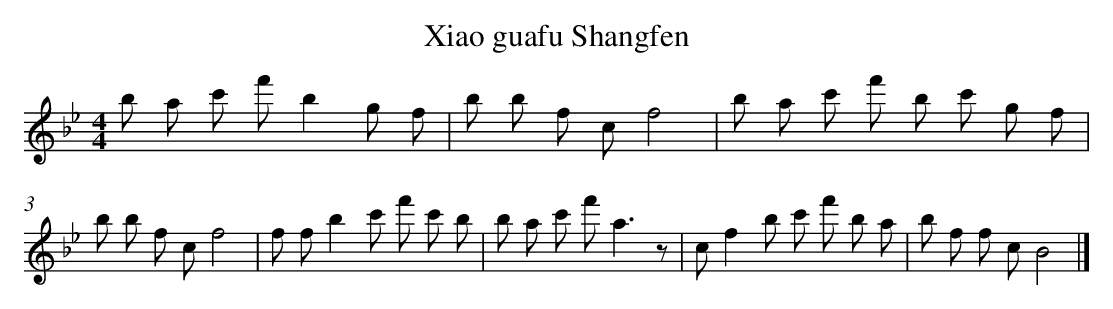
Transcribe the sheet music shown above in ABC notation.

X:1
T: Xiao guafu Shangfen
L: 1/8
M: 4/4
K: Bb
b a c' f'b2g f [I:setbarnb 1]|
b b f cf4 |
b a c' f' b c' g f |
b b f cf4 |
f fb2c' f' c' b |
b a c' f'2<a2z |
cf2b c' f' b a |
b f f cB4 |]
